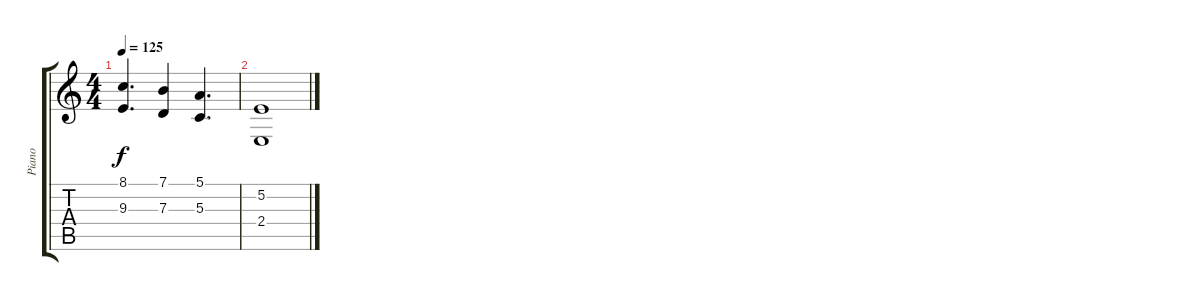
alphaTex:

\track ("Piano" "Piano") {instrument acousticgrandpiano}
\staff {score tabs}
\tuning (E4 B3 G3 D3 A2 E2) {hide}
\ts (4 4)
\tempo 125
\clef g2
\ks c
(8.1 9.3).4{d dy f} (7.1 7.3).4 (5.1 5.3).4{d} |
(5.2 2.4).1
